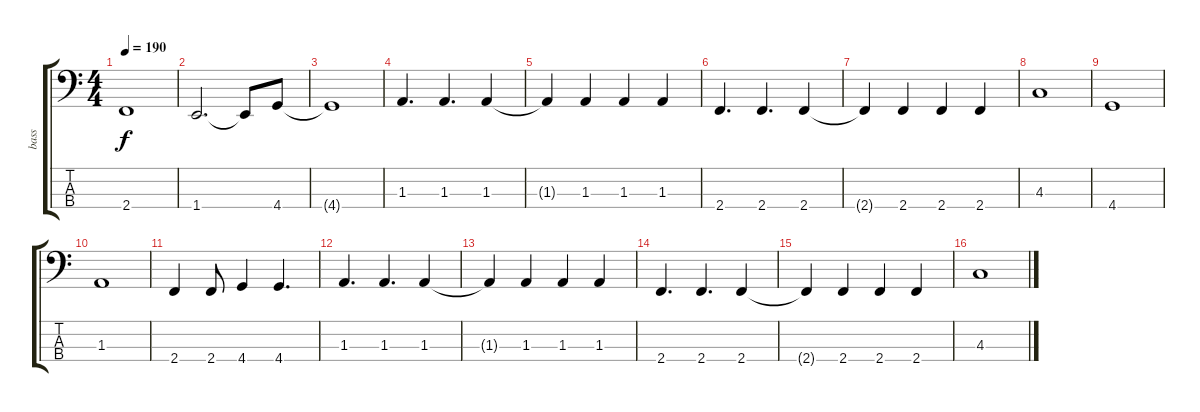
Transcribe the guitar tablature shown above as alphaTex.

\track ("bass" "bass") {instrument electricbassfinger}
\staff {score tabs}
\tuning (Gb2 Db2 Ab1 Eb1) {hide}
\ts (4 4)
\tempo 190
\clef f4
\ks c
2.4{t}.1{dy f} |
1.4.2{d} 1.4{t}.8 4.4.8 |
4.4{t}.1 |
1.3.4{d} 1.3.4{d} 1.3.4 |
1.3{t}.4 1.3.4 1.3.4 1.3.4 |
2.4.4{d} 2.4.4{d} 2.4.4 |
2.4{t}.4 2.4.4 2.4.4 2.4.4 |
4.3.1 |
4.4.1 |
1.3.1 |
2.4.4 2.4.8 4.4.4 4.4.4{d} |
1.3.4{d} 1.3.4{d} 1.3.4 |
1.3{t}.4 1.3.4 1.3.4 1.3.4 |
2.4.4{d} 2.4.4{d} 2.4.4 |
2.4{t}.4 2.4.4 2.4.4 2.4.4 |
4.3.1
